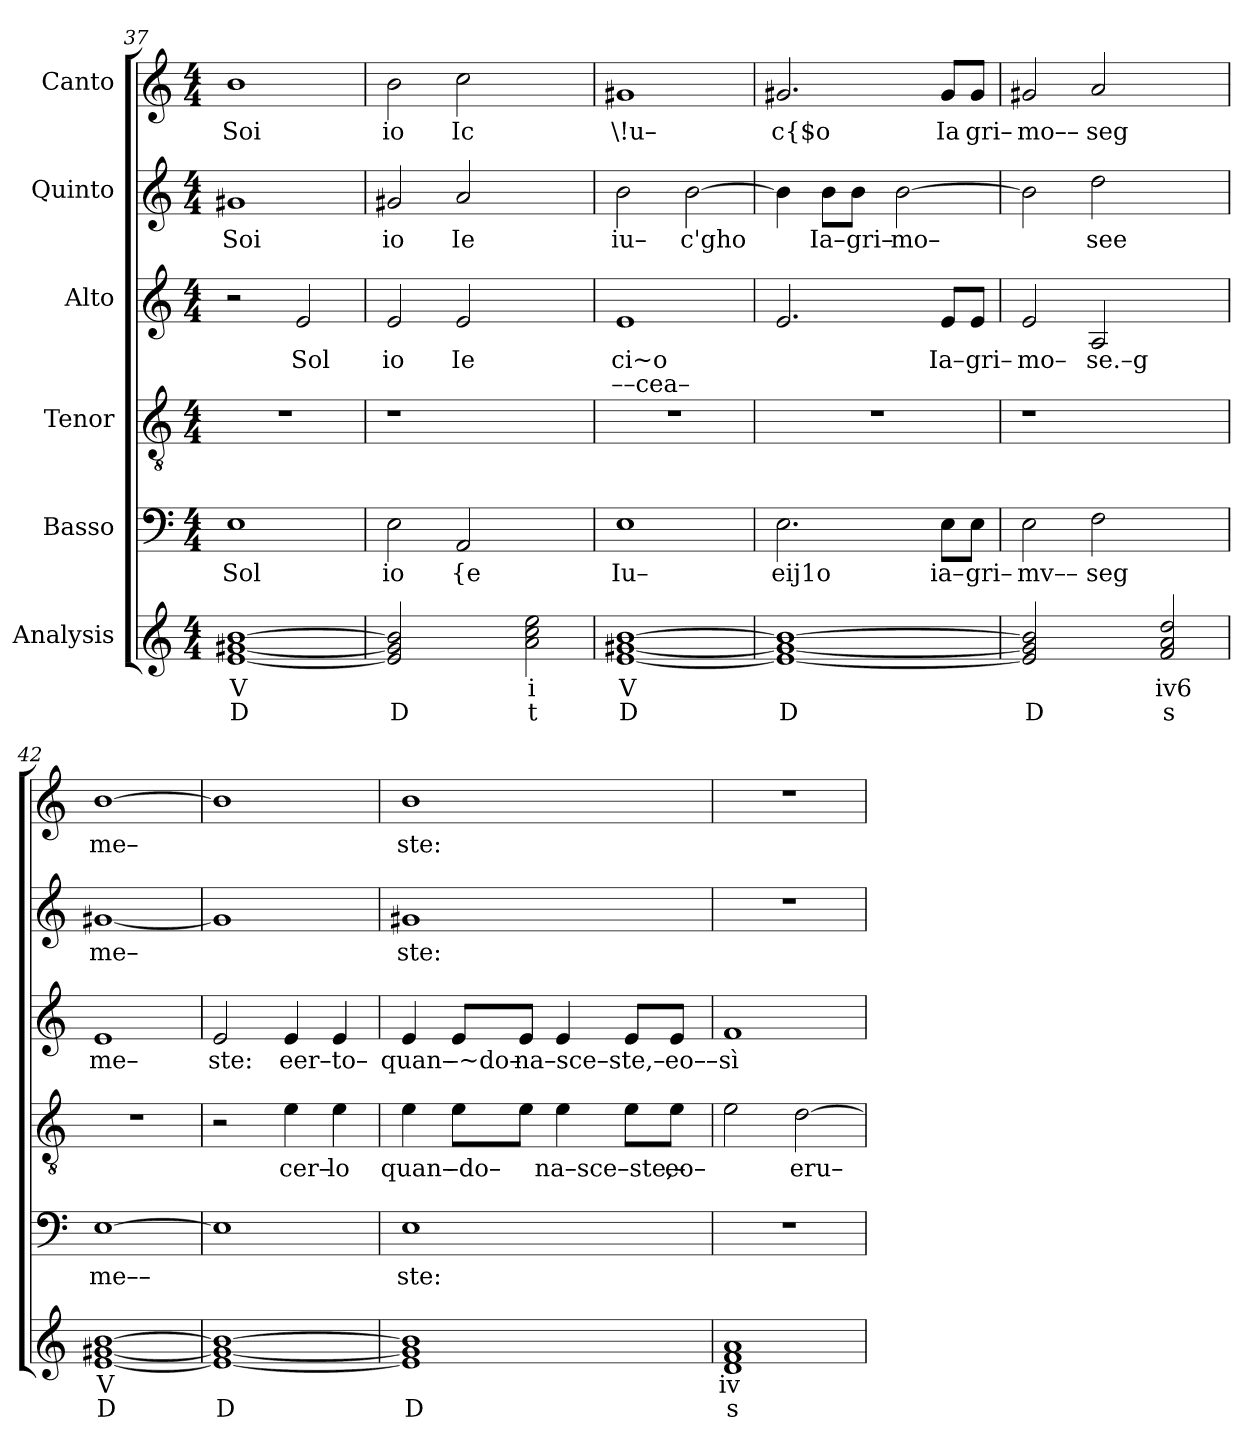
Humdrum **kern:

**kern	**text	**text	**kern	**text	**kern	**text	**kern	**text	**text	**kern	**text	**kern	**text
*part6	*part6	*part6	*part5	*part5	*part4	*part4	*part3	*part3	*part3	*part2	*part2	*part1	*part1
*staff6	*staff6	*staff6	*staff5	*staff5	*staff4	*staff4	*staff3	*staff3	*staff3	*staff2	*staff2	*staff1	*staff1
*I"Analysis	*	*	*I"Basso	*	*I"Tenor	*	*I"Alto	*	*	*I"Quinto	*	*I"Canto	*
*	*	*	*clefF4	*	*clefGv2	*	*clefG2	*	*	*clefG2	*	*clefG2	*
*k[]	*	*	*k[]	*	*k[]	*	*k[]	*	*	*k[]	*	*k[]	*
*M4/4	*	*	*M4/4	*	*M4/4	*	*M4/4	*	*	*M4/4	*	*M4/4	*
=37	=37	=37	=37	=37	=37	=37	=37	=37	=37	=37	=37	=37	=37
!	!	!	!	!LO:LY:b	!	!	!	!	!	!	!	!	!
!	!	!	!	!	!	!	!	!	!	!	!LO:LY:b	!	!
!	!	!	!	!	!	!	!	!	!	!	!	!	!LO:LY:b
[1e [1g#X [1b	V	D	1E	Sol	1r	.	2r	.	.	1g#X	Soi	1b	Soi
!	!	!	!	!	!	!	!	!LO:LY:b	!	!	!	!	!
.	.	.	.	.	.	.	2e/	Sol	.	.	.	.	.
=38	=38	=38	=38	=38	=38	=38	=38	=38	=38	=38	=38	=38	=38
!	!	!	!	!LO:LY:b	!	!	!	!	!	!	!	!	!
!	!	!	!	!	!	!	!	!LO:LY:b	!	!	!	!	!
!	!	!	!	!	!	!	!	!	!	!	!LO:LY:b	!	!
!	!	!	!	!	!	!	!	!	!	!	!	!	!LO:LY:b
2e] 2g#] 2b]	.	D	2E\	io	1r	.	2e/	io	.	2g#X/	io	2b\	io
!	!	!	!	!LO:LY:b	!	!	!	!	!	!	!	!	!
!	!	!	!	!	!	!	!	!LO:LY:b	!	!	!	!	!
!	!	!	!	!	!	!	!	!	!	!	!LO:LY:b	!	!
!	!	!	!	!	!	!	!	!	!	!	!	!	!LO:LY:b
2ryy	.	.	2AA/	{e	.	.	2e/	Ie	.	2a/	Ie	2cc\	Ic
2a 2cc 2ee	i	t	2ryy	.	2ryy	.	2ryy	.	.	2ryy	.	2ryy	.
=39	=39	=39	=39	=39	=39	=39	=39	=39	=39	=39	=39	=39	=39
!	!	!	!	!LO:LY:b	!	!	!	!	!	!	!	!	!
!	!	!	!	!	!	!	!	!LO:LY:b	!LO:LY:b	!	!	!	!
!	!	!	!	!	!	!	!	!	!	!	!LO:LY:b	!	!
!	!	!	!	!	!	!	!	!	!	!	!	!	!LO:LY:b
[1e [1g#X [1b	V	D	1E	Iu–	1r	.	1e	ci~o	––cea–	2b\	iu–	1g#X	\!u–
!	!	!	!	!	!	!	!	!	!	!	!LO:LY:b	!	!
.	.	.	.	.	.	.	.	.	.	[2b\	c'gho	.	.
=40	=40	=40	=40	=40	=40	=40	=40	=40	=40	=40	=40	=40	=40
!	!	!	!	!LO:LY:b	!	!	!	!	!	!	!	!	!
!	!	!	!	!	!	!	!	!	!	!	!	!	!LO:LY:b
1e_ 1g#_ 1b_	.	D	2.E\	eij1o	1r	.	2.e/	.	.	4b\]	.	2.g#X/	c{$o
!	!	!	!	!	!	!	!	!	!	!	!LO:LY:b	!	!
.	.	.	.	.	.	.	.	.	.	8b\L	Ia–	.	.
!	!	!	!	!	!	!	!	!	!	!	!LO:LY:b	!	!
.	.	.	.	.	.	.	.	.	.	8b\J	gri–	.	.
!	!	!	!	!	!	!	!	!	!	!	!LO:LY:b	!	!
.	.	.	.	.	.	.	.	.	.	[2b\	mo–	.	.
!	!	!	!	!LO:LY:b	!	!	!	!	!	!	!	!	!
!	!	!	!	!	!	!	!	!LO:LY:b	!	!	!	!	!
!	!	!	!	!	!	!	!	!	!	!	!	!	!LO:LY:b
.	.	.	8E\L	ia–	.	.	8e/L	Ia–	.	.	.	8g#/L	Ia
!	!	!	!	!LO:LY:b	!	!	!	!	!	!	!	!	!
!	!	!	!	!	!	!	!	!LO:LY:b	!	!	!	!	!
!	!	!	!	!	!	!	!	!	!	!	!	!	!LO:LY:b
.	.	.	8E\J	gri–	.	.	8e/J	gri–	.	.	.	8g#/J	gri–
=41	=41	=41	=41	=41	=41	=41	=41	=41	=41	=41	=41	=41	=41
!	!	!	!	!LO:LY:b	!	!	!	!	!	!	!	!	!
!	!	!	!	!	!	!	!	!LO:LY:b	!	!	!	!	!
!	!	!	!	!	!	!	!	!	!	!	!	!	!LO:LY:b
2e] 2g#] 2b]	.	D	2E\	mv––	1r	.	2e/	mo–	.	2b\]	.	2g#X/	mo––
!	!	!	!	!LO:LY:b	!	!	!	!	!	!	!	!	!
!	!	!	!	!	!	!	!	!LO:LY:b	!	!	!	!	!
!	!	!	!	!	!	!	!	!	!	!	!LO:LY:b	!	!
!	!	!	!	!	!	!	!	!	!	!	!	!	!LO:LY:b
2ryy	.	.	2F\	seg	.	.	2A/	se.–g	.	2dd\	see	2a/	seg
2f 2a 2dd	iv6	s	2ryy	.	2ryy	.	2ryy	.	.	2ryy	.	2ryy	.
=42	=42	=42	=42	=42	=42	=42	=42	=42	=42	=42	=42	=42	=42
!	!	!	!	!LO:LY:b	!	!	!	!	!	!	!	!	!
!	!	!	!	!	!	!	!	!LO:LY:b	!	!	!	!	!
!	!	!	!	!	!	!	!	!	!	!	!LO:LY:b	!	!
!	!	!	!	!	!	!	!	!	!	!	!	!	!LO:LY:b
[1e [1g#X [1b	V	D	[1E	me––	1r	.	1e	me–	.	[1g#X	me–	[1b	me–
=43	=43	=43	=43	=43	=43	=43	=43	=43	=43	=43	=43	=43	=43
!	!	!	!	!	!	!	!	!LO:LY:b	!	!	!	!	!
1e_ 1g#_ 1b_	.	D	1E]	.	2r	.	2e/	ste:	.	1g#]	.	1b]	.
!	!	!	!	!	!	!LO:LY:b	!	!	!	!	!	!	!
!	!	!	!	!	!	!	!	!LO:LY:b	!	!	!	!	!
.	.	.	.	.	4e\	cer–	4e/	eer–to–	.	.	.	.	.
!	!	!	!	!	!	!LO:LY:b	!	!	!	!	!	!	!
.	.	.	.	.	4e\	lo	4e/	.	.	.	.	.	.
=44	=44	=44	=44	=44	=44	=44	=44	=44	=44	=44	=44	=44	=44
!	!	!	!	!LO:LY:b	!	!	!	!	!	!	!	!	!
!	!	!	!	!	!	!LO:LY:b	!	!	!	!	!	!	!
!	!	!	!	!	!	!	!	!LO:LY:b	!	!	!	!	!
!	!	!	!	!	!	!	!	!	!	!	!LO:LY:b	!	!
!	!	!	!	!	!	!	!	!	!	!	!	!	!LO:LY:b
1e] 1g#] 1b]	.	D	1E	ste:	4e\	quan–	4e/	quan–	.	1g#X	ste:	1b	ste:
!	!	!	!	!	!	!LO:LY:b	!	!	!	!	!	!	!
!	!	!	!	!	!	!	!	!LO:LY:b	!	!	!	!	!
.	.	.	.	.	8e\L	–do–	8e/L	–~do–	.	.	.	.	.
!	!	!	!	!	!	!	!	!LO:LY:b	!	!	!	!	!
.	.	.	.	.	8e\J	.	8e/J	na–sce–ste,–	.	.	.	.	.
!	!	!	!	!	!	!LO:LY:b	!	!	!	!	!	!	!
.	.	.	.	.	4e\	na–sce–ste,–	4e/	.	.	.	.	.	.
.	.	.	.	.	8e\L	.	8e/L	.	.	.	.	.	.
!	!	!	!	!	!	!LO:LY:b	!	!	!	!	!	!	!
!	!	!	!	!	!	!	!	!LO:LY:b	!	!	!	!	!
.	.	.	.	.	8e\J	eo–	8e/J	eo––	.	.	.	.	.
=45	=45	=45	=45	=45	=45	=45	=45	=45	=45	=45	=45	=45	=45
!	!	!	!	!	!	!	!	!LO:LY:b	!	!	!	!	!
1d 1f 1a	iv	s	1r	.	2e\	.	1f	sì	.	1r	.	1r	.
!	!	!	!	!	!	!LO:LY:b	!	!	!	!	!	!	!
.	.	.	.	.	[2d\	eru–	.	.	.	.	.	.	.
=	=	=	=	=	=	=	=	=	=	=	=	=	=
*-	*-	*-	*-	*-	*-	*-	*-	*-	*-	*-	*-	*-	*-
